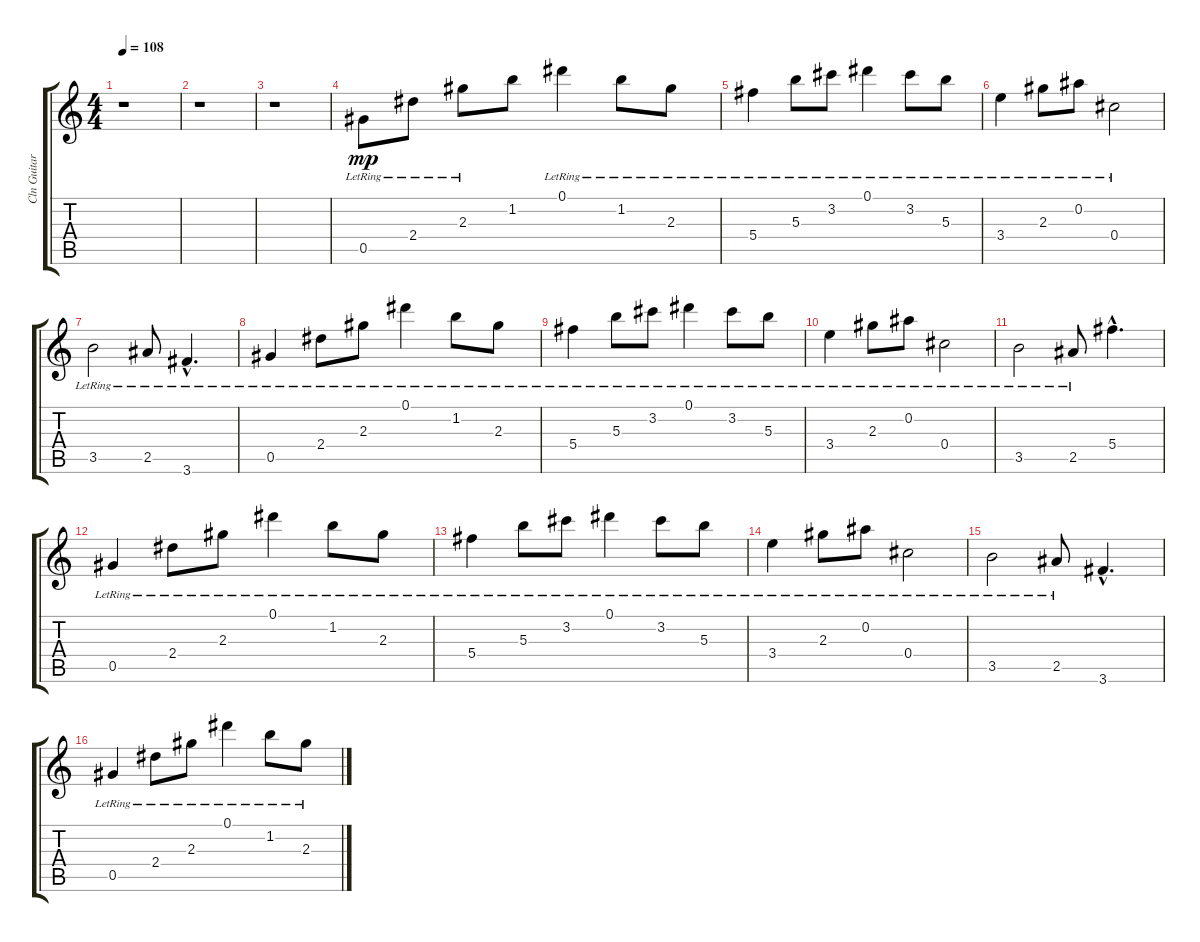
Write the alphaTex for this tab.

\track ("Cln Guitar (Pitch Shift: 12 Notes+)" "Cln Guitar") {instrument electricguitarclean}
\staff {score tabs}
\tuning (Eb5 Bb4 Gb4 Db4 Ab3 Eb3) {hide}
\ts (4 4)
\tempo 108
\clef g2
\ks c
r.1{dy mp} |
r.1 |
r.1 |
0.5{lr}.8 2.4{lr}.8 2.3{lr}.8 1.2.8 0.1{lr}.4 1.2{lr}.8 2.3{lr}.8 |
5.4{lr}.4 5.3{lr}.8 3.2{lr}.8 0.1{lr}.4 3.2{lr}.8 5.3{lr}.8 |
3.4{lr}.4 2.3{lr}.8 0.2{lr}.8 0.4{lr}.2 |
3.5{lr}.2 2.5{lr}.8 3.6{hac lr}.4{d} |
0.5{lr}.4 2.4{lr}.8 2.3{lr}.8 0.1{lr}.4 1.2{lr}.8 2.3{lr}.8 |
5.4{lr}.4 5.3{lr}.8 3.2{lr}.8 0.1{lr}.4 3.2{lr}.8 5.3{lr}.8 |
3.4{lr}.4 2.3{lr}.8 0.2{lr}.8 0.4{lr}.2 |
3.5{lr}.2 2.5{lr}.8 5.4{hac}.4{d} |
0.5{lr}.4 2.4{lr}.8 2.3{lr}.8 0.1{lr}.4 1.2{lr}.8 2.3{lr}.8 |
5.4{lr}.4 5.3{lr}.8 3.2{lr}.8 0.1{lr}.4 3.2{lr}.8 5.3{lr}.8 |
3.4{lr}.4 2.3{lr}.8 0.2{lr}.8 0.4{lr}.2 |
3.5{lr}.2 2.5{lr}.8 3.6{hac}.4{d} |
0.5{lr}.4 2.4{lr}.8 2.3{lr}.8 0.1{lr}.4 1.2{lr}.8 2.3{lr}.8
